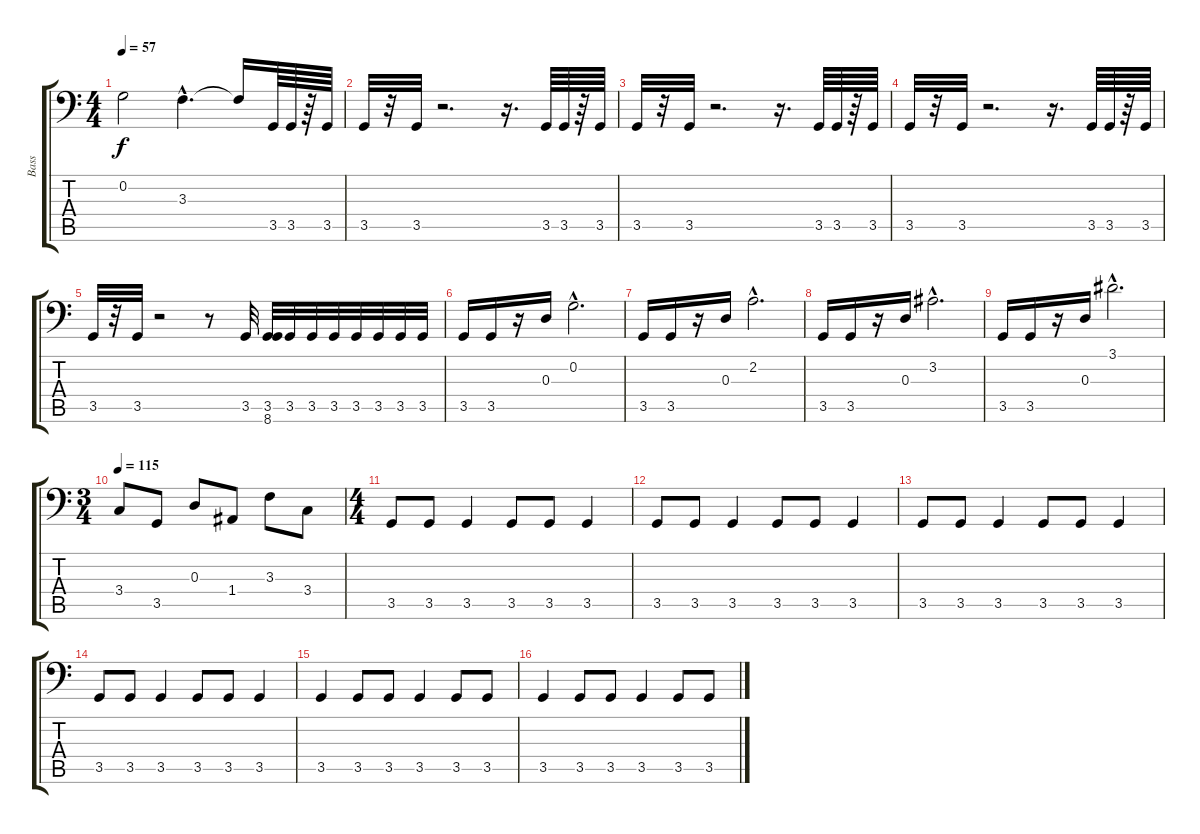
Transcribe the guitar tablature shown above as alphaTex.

\track ("Bass" "Bass") {instrument electricbassfinger}
\staff {score tabs}
\tuning (C3 G2 D2 A1 E1 B0) {hide}
\ts (4 4)
\tempo 57
\clef f4
\ks c
0.2.2{dy f} 3.3{hac}.4{d} 3.3{t}.16 3.5.64 3.5.64 r.64 3.5.64 |
3.5.32 r.32 3.5.32 r.2{d} r.16{d} 3.5.64 3.5.64 r.64 3.5.64 |
3.5.32 r.32 3.5.32 r.2{d} r.16{d} 3.5.64 3.5.64 r.64 3.5.64 |
3.5.32 r.32 3.5.32 r.2{d} r.16{d} 3.5.64 3.5.64 r.64 3.5.64 |
3.5.32 r.32 3.5.32 r.2 r.8 3.5.32 (3.5 8.6).32 3.5.32 3.5.32 3.5.32 3.5.32 3.5.32 3.5.32 3.5.32 |
3.5.16 3.5.16 r.16 0.3.16 0.2{hac}.2{d} |
3.5.16 3.5.16 r.16 0.3.16 2.2{hac}.2{d} |
3.5.16 3.5.16 r.16 0.3.16 3.2{hac}.2{d} |
3.5.16 3.5.16 r.16 0.3.16 3.1{hac}.2{d} |
\ts (3 4)
\tempo 115
3.4.8 3.5.8 0.3.8 1.4.8 3.3.8 3.4.8 |
\ts (4 4)
3.5.8 3.5.8 3.5.4 3.5.8 3.5.8 3.5.4 |
3.5.8 3.5.8 3.5.4 3.5.8 3.5.8 3.5.4 |
3.5.8 3.5.8 3.5.4 3.5.8 3.5.8 3.5.4 |
3.5.8 3.5.8 3.5.4 3.5.8 3.5.8 3.5.4 |
3.5.4 3.5.8 3.5.8 3.5.4 3.5.8 3.5.8 |
3.5.4 3.5.8 3.5.8 3.5.4 3.5.8 3.5.8
